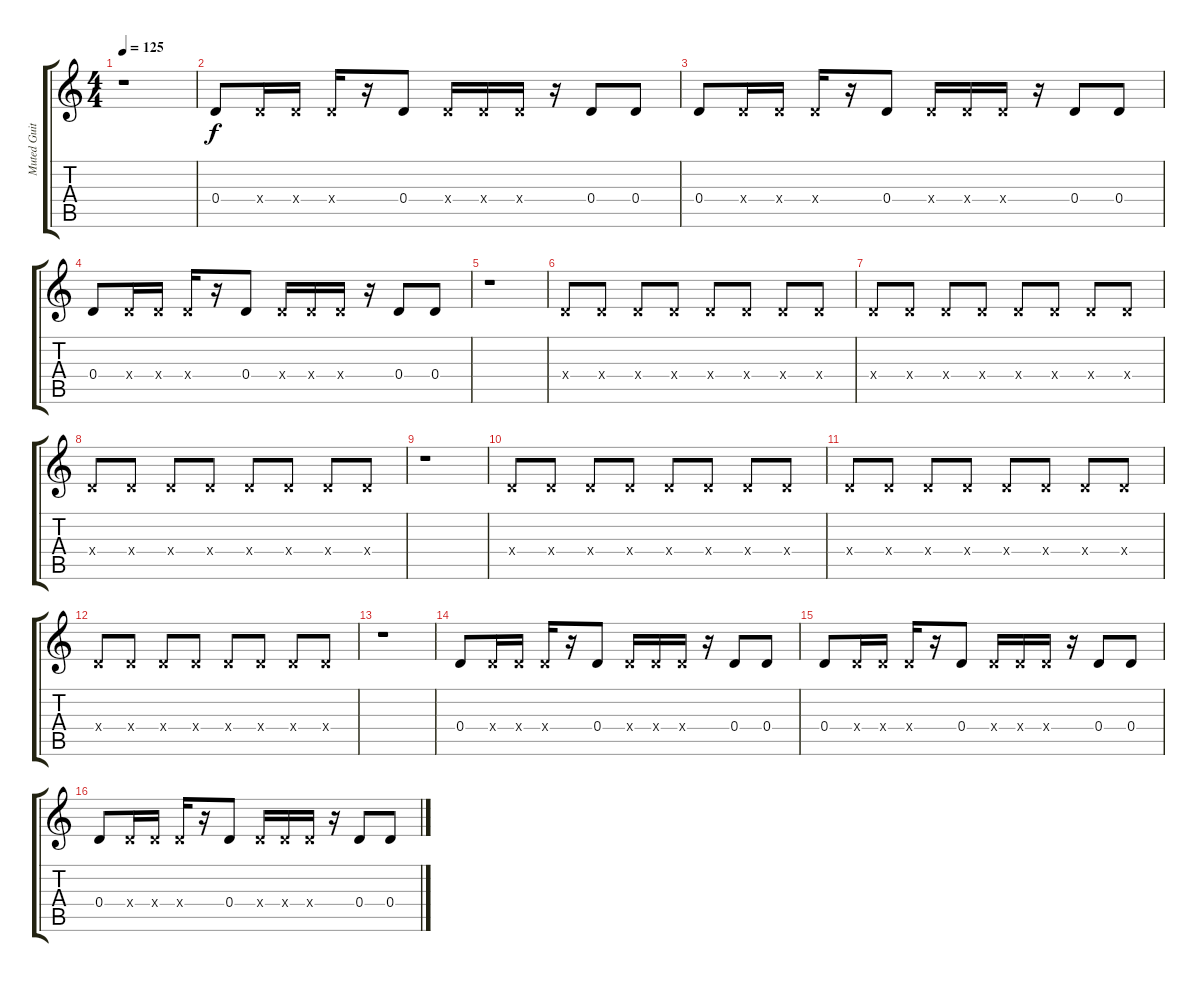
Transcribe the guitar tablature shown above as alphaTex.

\track ("Muted Guitar" "Muted Guit") {instrument electricguitarmuted}
\staff {score tabs}
\tuning (E4 B3 G3 D3 A2 E2) {hide}
\ts (4 4)
\tempo 125
\clef g2
\ks c
r.1{dy f} |
0.4.8 0.4{x}.16 0.4{x}.16 0.4{x}.16 r.16 0.4.8 0.4{x}.16 0.4{x}.16 0.4{x}.16 r.16 0.4.8 0.4.8 |
0.4.8 0.4{x}.16 0.4{x}.16 0.4{x}.16 r.16 0.4.8 0.4{x}.16 0.4{x}.16 0.4{x}.16 r.16 0.4.8 0.4.8 |
0.4.8 0.4{x}.16 0.4{x}.16 0.4{x}.16 r.16 0.4.8 0.4{x}.16 0.4{x}.16 0.4{x}.16 r.16 0.4.8 0.4.8 |
r.1 |
0.4{x}.8 0.4{x}.8 0.4{x}.8 0.4{x}.8 0.4{x}.8 0.4{x}.8 0.4{x}.8 0.4{x}.8 |
0.4{x}.8 0.4{x}.8 0.4{x}.8 0.4{x}.8 0.4{x}.8 0.4{x}.8 0.4{x}.8 0.4{x}.8 |
0.4{x}.8 0.4{x}.8 0.4{x}.8 0.4{x}.8 0.4{x}.8 0.4{x}.8 0.4{x}.8 0.4{x}.8 |
r.1 |
0.4{x}.8 0.4{x}.8 0.4{x}.8 0.4{x}.8 0.4{x}.8 0.4{x}.8 0.4{x}.8 0.4{x}.8 |
0.4{x}.8 0.4{x}.8 0.4{x}.8 0.4{x}.8 0.4{x}.8 0.4{x}.8 0.4{x}.8 0.4{x}.8 |
0.4{x}.8 0.4{x}.8 0.4{x}.8 0.4{x}.8 0.4{x}.8 0.4{x}.8 0.4{x}.8 0.4{x}.8 |
r.1 |
0.4.8 0.4{x}.16 0.4{x}.16 0.4{x}.16 r.16 0.4.8 0.4{x}.16 0.4{x}.16 0.4{x}.16 r.16 0.4.8 0.4.8 |
0.4.8 0.4{x}.16 0.4{x}.16 0.4{x}.16 r.16 0.4.8 0.4{x}.16 0.4{x}.16 0.4{x}.16 r.16 0.4.8 0.4.8 |
0.4.8 0.4{x}.16 0.4{x}.16 0.4{x}.16 r.16 0.4.8 0.4{x}.16 0.4{x}.16 0.4{x}.16 r.16 0.4.8 0.4.8
